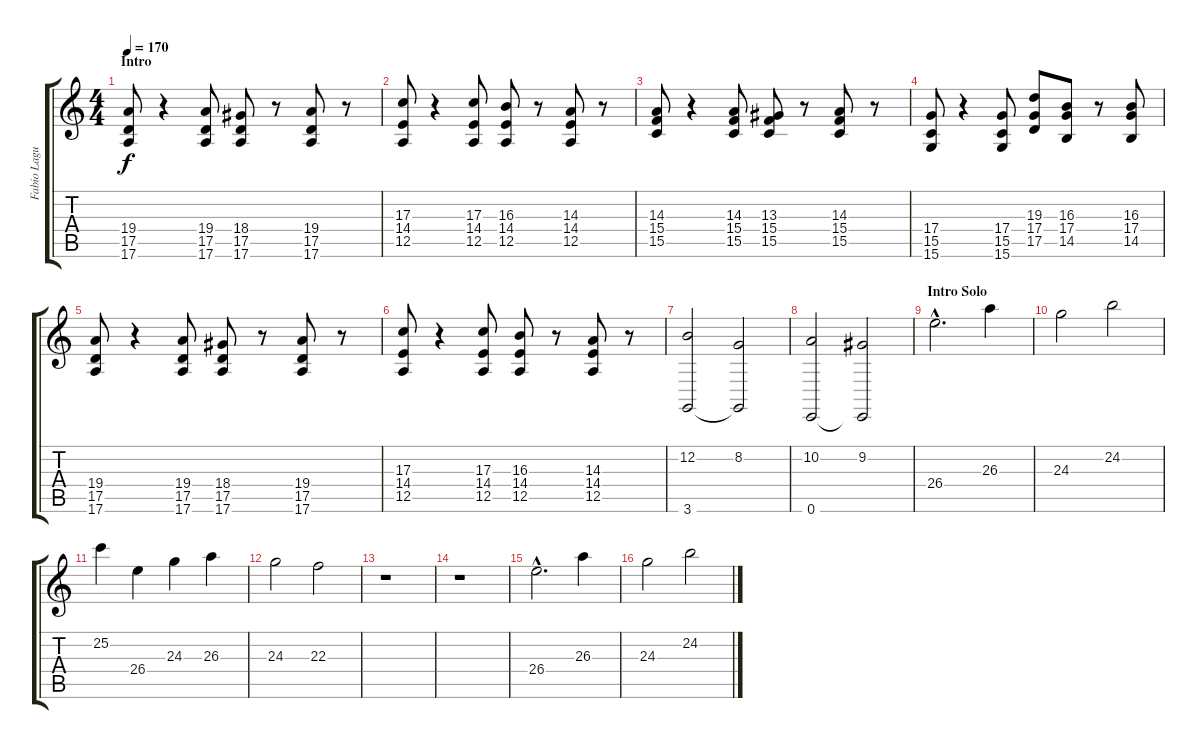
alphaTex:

\track ("Fabio Laguna" "Fabio Lagu") {instrument stringensemble1}
\staff {score tabs}
\tuning (E4 B3 G3 D3 A2 E2) {hide}
\ts (4 4)
\section ("" "Intro")
\tempo 170
\clef g2
\ks c
(19.4 17.5 17.6).8{dy f instrument stringensemble1} r.4 (19.4 17.5 17.6).8 (18.4 17.5 17.6).8 r.8 (19.4 17.5 17.6).8 r.8 |
(17.3 14.4 12.5).8 r.4 (17.3 14.4 12.5).8 (16.3 14.4 12.5).8 r.8 (14.3 14.4 12.5).8 r.8 |
(14.3 15.4 15.5).8 r.4 (14.3 15.4 15.5).8 (13.3 15.4 15.5).8 r.8 (14.3 15.4 15.5).8 r.8 |
(17.4 15.5 15.6).8 r.4 (17.4 15.5 15.6).8 (19.3 17.4 17.5).8 (16.3 17.4 14.5).8 r.8 (16.3 17.4 14.5).8 |
(19.4 17.5 17.6).8 r.4 (19.4 17.5 17.6).8 (18.4 17.5 17.6).8 r.8 (19.4 17.5 17.6).8 r.8 |
(17.3 14.4 12.5).8 r.4 (17.3 14.4 12.5).8 (16.3 14.4 12.5).8 r.8 (14.3 14.4 12.5).8 r.8 |
(12.2 3.6).2 (8.2 3.6{t}).2 |
(10.2 0.6).2 (9.2 0.6{t}).2 |
\section ("" "Intro Solo")
26.4{hac}.2{d} 26.3.4 |
24.3.2 24.2.2 |
25.2.4 26.4.4 24.3.4 26.3.4 |
24.3.2 22.3.2 |
r.1 |
r.1 |
26.4{hac}.2{d} 26.3.4 |
24.3.2 24.2.2
